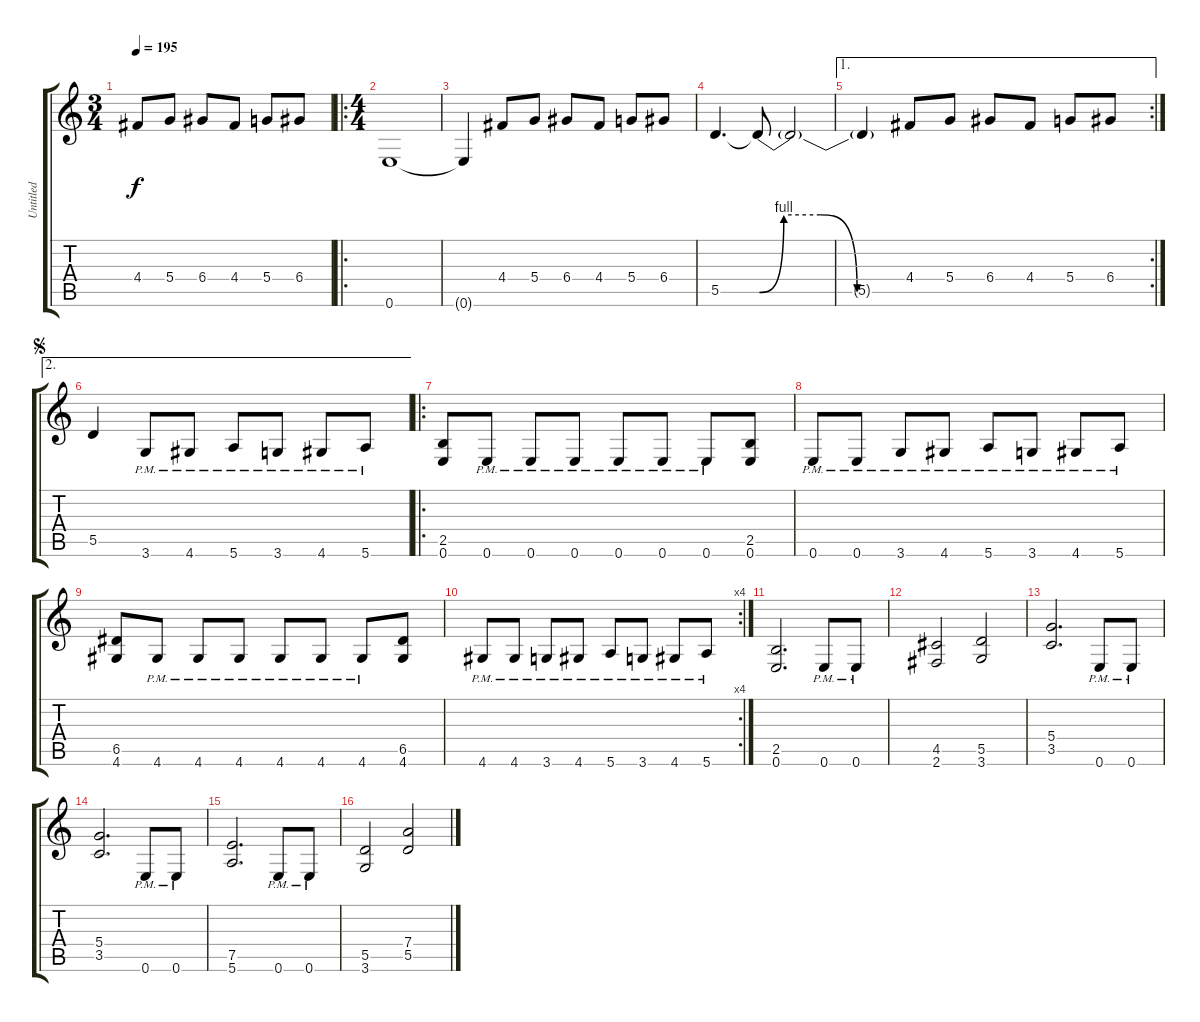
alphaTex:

\track ("Untitled" "Untitled") {instrument distortionguitar}
\staff {score tabs}
\tuning (E4 B3 G3 D3 A2 E2) {hide}
\ts (3 4)
\tempo 195
\clef g2
\ks c
4.4.8{dy f} 5.4.8 6.4.8 4.4.8 5.4.8 6.4.8 |
\ro
\ts (4 4)
0.6.1 |
0.6{t}.4 4.4.8 5.4.8 6.4.8 4.4.8 5.4.8 6.4.8 |
5.5.4{d} 5.5{be (custom 0 0 10 4 25 4 40 0 60 0) t}.8 5.5{t}.2 |
\ae 1
\rc 2
5.5{t}.4 4.4.8 5.4.8 6.4.8 4.4.8 5.4.8 6.4.8 |
\ae 2
\jump segno
5.5.4 3.6{pm}.8 4.6{pm}.8 5.6{pm}.8 3.6{pm}.8 4.6{pm}.8 5.6{pm}.8 |
\ro
(2.5 0.6).8 0.6{pm}.8 0.6{pm}.8 0.6{pm}.8 0.6{pm}.8 0.6{pm}.8 0.6{pm}.8 (2.5 0.6).8 |
0.6{pm}.8 0.6{pm}.8 3.6{pm}.8 4.6{pm}.8 5.6{pm}.8 3.6{pm}.8 4.6{pm}.8 5.6{pm}.8 |
(6.5 4.6).8 4.6{pm}.8 4.6{pm}.8 4.6{pm}.8 4.6{pm}.8 4.6{pm}.8 4.6{pm}.8 (6.5 4.6).8 |
\rc 4
4.6{pm}.8 4.6{pm}.8 3.6{pm}.8 4.6{pm}.8 5.6{pm}.8 3.6{pm}.8 4.6{pm}.8 5.6{pm}.8 |
(2.5 0.6).2{d} 0.6{pm}.8 0.6{pm}.8 |
(4.5 2.6).2 (5.5 3.6).2 |
(5.4 3.5).2{d} 0.6{pm}.8 0.6{pm}.8 |
(5.4 3.5).2{d} 0.6{pm}.8 0.6{pm}.8 |
(7.5 5.6).2{d} 0.6{pm}.8 0.6{pm}.8 |
(5.5 3.6).2 (7.4 5.5).2
